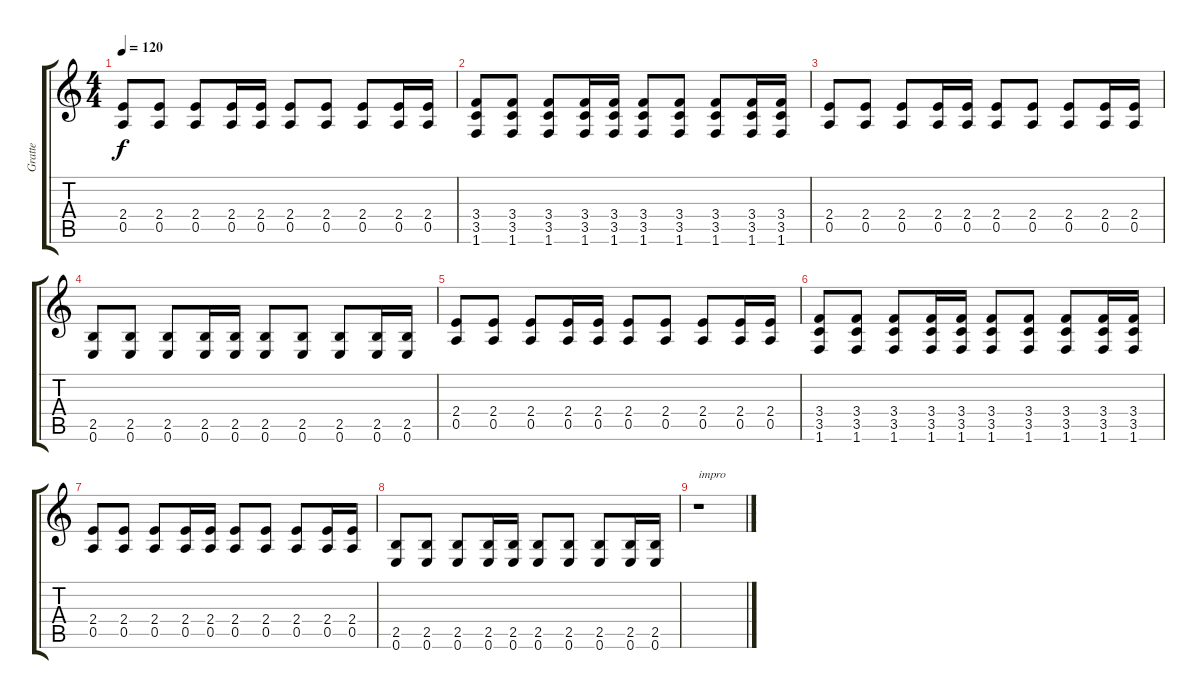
\track ("Gratte" "Gratte") {instrument acousticguitarnylon}
\staff {score tabs}
\tuning (E4 B3 G3 D3 A2 E2) {hide}
\ts (4 4)
\tempo 120
\clef g2
\ks c
(2.4 0.5).8{dy f instrument distortionguitar} (2.4 0.5).8 (2.4 0.5).8 (2.4 0.5).16 (2.4 0.5).16 (2.4 0.5).8 (2.4 0.5).8 (2.4 0.5).8 (2.4 0.5).16 (2.4 0.5).16 |
(3.4 3.5 1.6).8 (3.4 3.5 1.6).8 (3.4 3.5 1.6).8 (3.4 3.5 1.6).16 (3.4 3.5 1.6).16 (3.4 3.5 1.6).8 (3.4 3.5 1.6).8 (3.4 3.5 1.6).8 (3.4 3.5 1.6).16 (3.4 3.5 1.6).16 |
(2.4 0.5).8{instrument distortionguitar} (2.4 0.5).8 (2.4 0.5).8 (2.4 0.5).16 (2.4 0.5).16 (2.4 0.5).8 (2.4 0.5).8 (2.4 0.5).8 (2.4 0.5).16 (2.4 0.5).16 |
(2.5 0.6).8{instrument distortionguitar} (2.5 0.6).8 (2.5 0.6).8 (2.5 0.6).16 (2.5 0.6).16 (2.5 0.6).8 (2.5 0.6).8 (2.5 0.6).8 (2.5 0.6).16 (2.5 0.6).16 |
(2.4 0.5).8{instrument distortionguitar} (2.4 0.5).8 (2.4 0.5).8 (2.4 0.5).16 (2.4 0.5).16 (2.4 0.5).8 (2.4 0.5).8 (2.4 0.5).8 (2.4 0.5).16 (2.4 0.5).16 |
(3.4 3.5 1.6).8 (3.4 3.5 1.6).8 (3.4 3.5 1.6).8 (3.4 3.5 1.6).16 (3.4 3.5 1.6).16 (3.4 3.5 1.6).8 (3.4 3.5 1.6).8 (3.4 3.5 1.6).8 (3.4 3.5 1.6).16 (3.4 3.5 1.6).16 |
(2.4 0.5).8{instrument distortionguitar} (2.4 0.5).8 (2.4 0.5).8 (2.4 0.5).16 (2.4 0.5).16 (2.4 0.5).8 (2.4 0.5).8 (2.4 0.5).8 (2.4 0.5).16 (2.4 0.5).16 |
(2.5 0.6).8{instrument distortionguitar} (2.5 0.6).8 (2.5 0.6).8 (2.5 0.6).16 (2.5 0.6).16 (2.5 0.6).8 (2.5 0.6).8 (2.5 0.6).8 (2.5 0.6).16 (2.5 0.6).16 |
r.1{txt "impro"}
